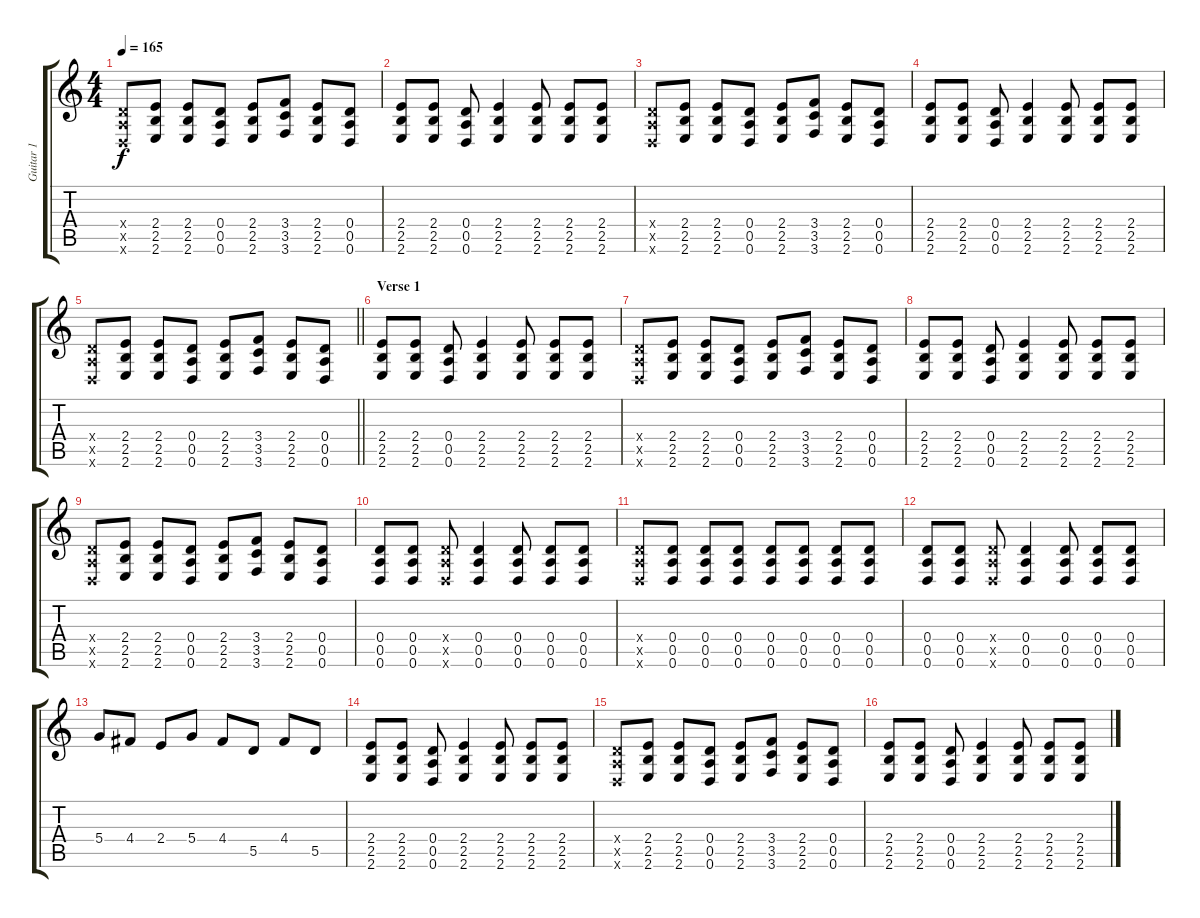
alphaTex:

\track ("Guitar 1" "Guitar 1") {instrument distortionguitar}
\staff {score tabs}
\tuning (E4 B3 G3 D3 A2 D2) {hide}
\ts (4 4)
\tempo 165
\clef g2
\ks c
(0.4{x} 0.5{x} 0.6{x}).8{dy f} (2.4 2.5 2.6).8 (2.4 2.5 2.6).8 (0.4 0.5 0.6).8 (2.4 2.5 2.6).8 (3.4 3.5 3.6).8 (2.4 2.5 2.6).8 (0.4 0.5 0.6).8 |
(2.4 2.5 2.6).8 (2.4 2.5 2.6).8 (0.4 0.5 0.6).8 (2.4 2.5 2.6).4 (2.4 2.5 2.6).8 (2.4 2.5 2.6).8 (2.4 2.5 2.6).8 |
(0.4{x} 0.5{x} 0.6{x}).8 (2.4 2.5 2.6).8 (2.4 2.5 2.6).8 (0.4 0.5 0.6).8 (2.4 2.5 2.6).8 (3.4 3.5 3.6).8 (2.4 2.5 2.6).8 (0.4 0.5 0.6).8 |
(2.4 2.5 2.6).8 (2.4 2.5 2.6).8 (0.4 0.5 0.6).8 (2.4 2.5 2.6).4 (2.4 2.5 2.6).8 (2.4 2.5 2.6).8 (2.4 2.5 2.6).8 |
\barLineRight lightlight
(0.4{x} 0.5{x} 0.6{x}).8 (2.4 2.5 2.6).8 (2.4 2.5 2.6).8 (0.4 0.5 0.6).8 (2.4 2.5 2.6).8 (3.4 3.5 3.6).8 (2.4 2.5 2.6).8 (0.4 0.5 0.6).8 |
\section ("" "Verse 1")
(2.4 2.5 2.6).8 (2.4 2.5 2.6).8 (0.4 0.5 0.6).8 (2.4 2.5 2.6).4 (2.4 2.5 2.6).8 (2.4 2.5 2.6).8 (2.4 2.5 2.6).8 |
(0.4{x} 0.5{x} 0.6{x}).8 (2.4 2.5 2.6).8 (2.4 2.5 2.6).8 (0.4 0.5 0.6).8 (2.4 2.5 2.6).8 (3.4 3.5 3.6).8 (2.4 2.5 2.6).8 (0.4 0.5 0.6).8 |
(2.4 2.5 2.6).8 (2.4 2.5 2.6).8 (0.4 0.5 0.6).8 (2.4 2.5 2.6).4 (2.4 2.5 2.6).8 (2.4 2.5 2.6).8 (2.4 2.5 2.6).8 |
(0.4{x} 0.5{x} 0.6{x}).8 (2.4 2.5 2.6).8 (2.4 2.5 2.6).8 (0.4 0.5 0.6).8 (2.4 2.5 2.6).8 (3.4 3.5 3.6).8 (2.4 2.5 2.6).8 (0.4 0.5 0.6).8 |
(0.4 0.5 0.6).8 (0.4 0.5 0.6).8 (0.4{x} 0.5{x} 0.6{x}).8 (0.4 0.5 0.6).4 (0.4 0.5 0.6).8 (0.4 0.5 0.6).8 (0.4 0.5 0.6).8 |
(0.4{x} 0.5{x} 0.6{x}).8 (0.4 0.5 0.6).8 (0.4 0.5 0.6).8 (0.4 0.5 0.6).8 (0.4 0.5 0.6).8 (0.4 0.5 0.6).8 (0.4 0.5 0.6).8 (0.4 0.5 0.6).8 |
(0.4 0.5 0.6).8 (0.4 0.5 0.6).8 (0.4{x} 0.5{x} 0.6{x}).8 (0.4 0.5 0.6).4 (0.4 0.5 0.6).8 (0.4 0.5 0.6).8 (0.4 0.5 0.6).8 |
5.4.8 4.4.8 2.4.8 5.4.8 4.4.8 5.5.8 4.4.8 5.5.8 |
(2.4 2.5 2.6).8 (2.4 2.5 2.6).8 (0.4 0.5 0.6).8 (2.4 2.5 2.6).4 (2.4 2.5 2.6).8 (2.4 2.5 2.6).8 (2.4 2.5 2.6).8 |
(0.4{x} 0.5{x} 0.6{x}).8 (2.4 2.5 2.6).8 (2.4 2.5 2.6).8 (0.4 0.5 0.6).8 (2.4 2.5 2.6).8 (3.4 3.5 3.6).8 (2.4 2.5 2.6).8 (0.4 0.5 0.6).8 |
(2.4 2.5 2.6).8 (2.4 2.5 2.6).8 (0.4 0.5 0.6).8 (2.4 2.5 2.6).4 (2.4 2.5 2.6).8 (2.4 2.5 2.6).8 (2.4 2.5 2.6).8
